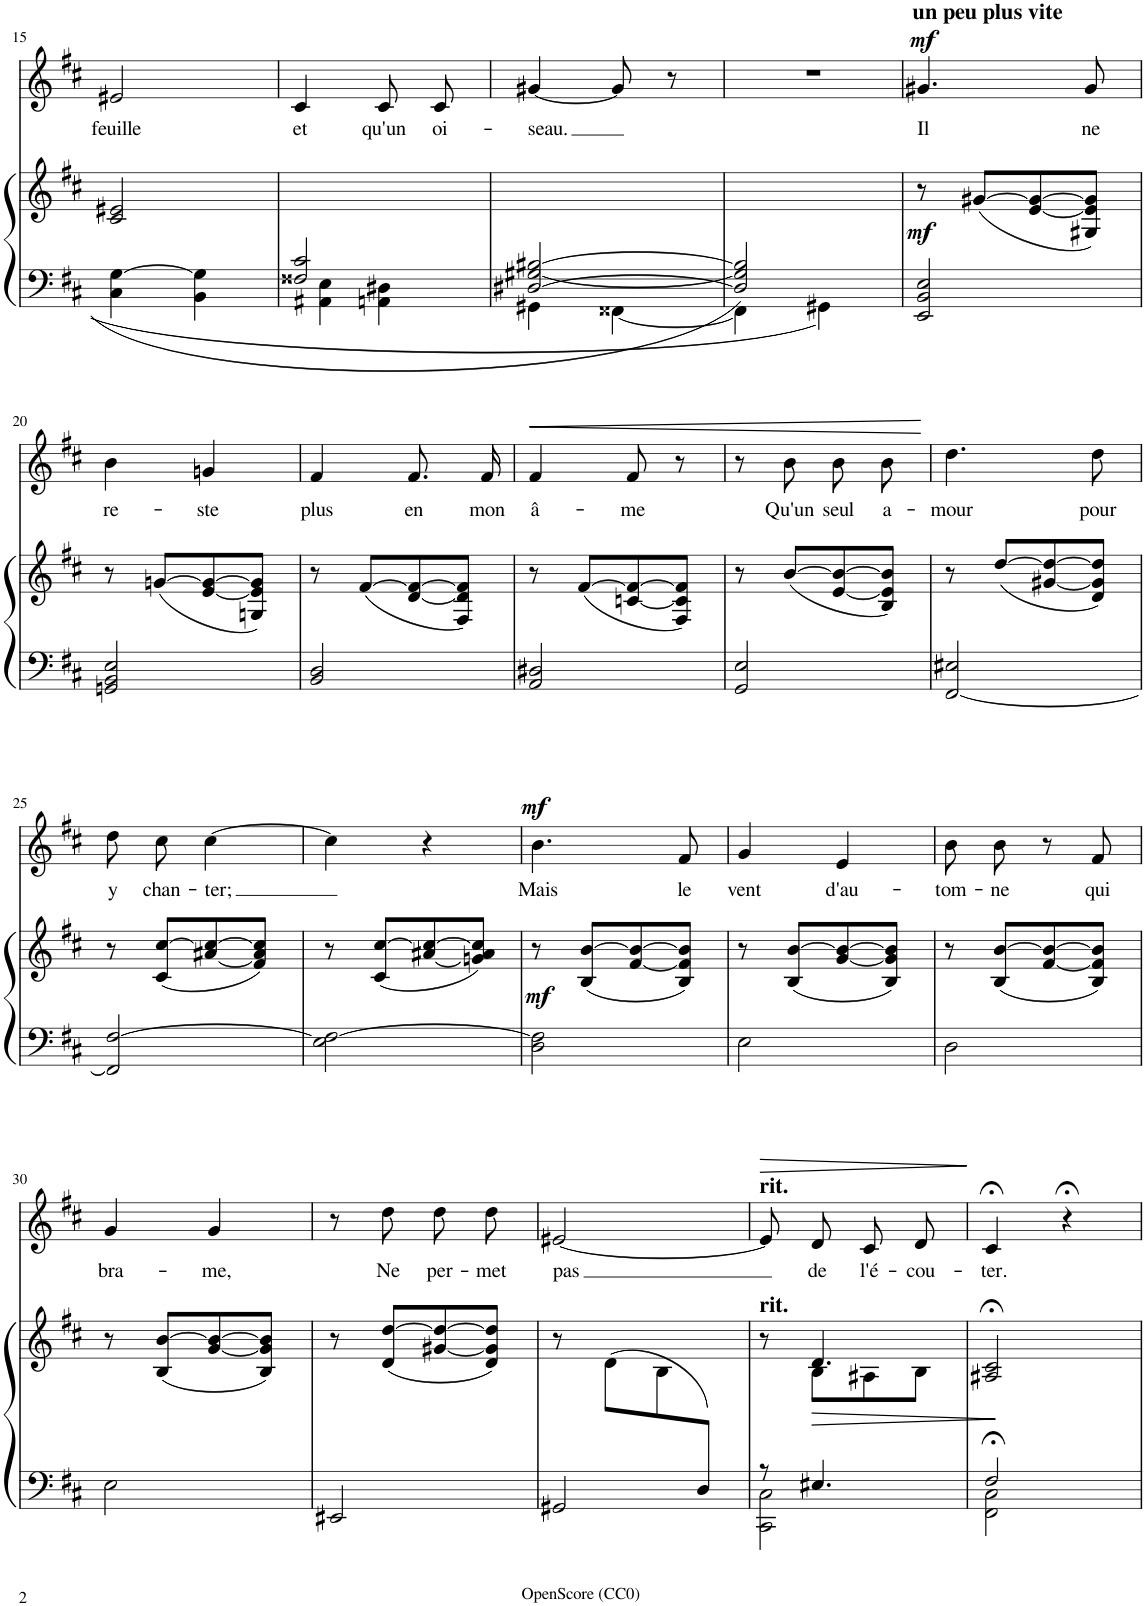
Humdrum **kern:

**kern	**kern	**dynam	**kern	**text	**dynam
*part2	*part2	*part2	*part1	*part1	*part1
*staff3	*staff2	*staff2/3	*staff1	*staff1	*staff1
*I"Piano	*	*	*I"Chant Voice	*	*
*I'Pno	*	*	*	*	*
!!LO:PB:g=z
*clefF4	*clefG2	*	*clefG2	*	*
*k[f#c#]	*k[f#c#]	*	*k[f#c#]	*	*
*M2/4	*M2/4	*	*M2/4	*	*
=15	=15	=15	=15	=15	=15
!	!	!	!	!LO:LY:b	!
4C#\ [4G\	2c#/ 2e#X/	.	2e#X/	feuille	.
4BB\ 4G\]	.	.	.	.	.
=16	=16	=16	=16	=16	=16
*^	*	*	*	*	*
!	!	!	!	!	!LO:LY:b	!
2F##X/ 2c#/	4AA#X\ 4E\	2ryy	.	4c#/	et	.
!	!	!	!	!	!LO:LY:b	!
.	4AAn\ 4D#X\	.	.	8c#/L	qu'un	.
!	!	!	!	!	!LO:LY:b	!
.	.	.	.	8c#/J	oi-	.
=17	=17	=17	=17	=17	=17	=17
!	!	!	!	!	!LO:LY:b	!
[>2D#X/ [2G#X/ [2B#X/	4GG#X\	2ryy	.	[4g#X/	-seau.	.
.	[<4FF##X\	.	.	8g#/]	.	.
.	.	.	.	8r	.	.
=18	=18	=18	=18	=18	=18	=18
2D#/] 2G#/] 2B#/]	4FF##\]	2ryy	.	2r	.	.
.	4GG#X\	.	.	.	.	.
=19	=19	=19	=19	=19	=19	=19
!	!	!	!	!LO:TX:a:B:t=un peu plus vite	!	!
!	!	!	!LO:DY:a=2	!	!LO:LY:b	!LO:DY:a
*v	*v	*	*	*	*	*
2EE/ 2BB/ 2E/	8r	mf	4.g#X/	Il	mf
.	([>8g#X/L	.	.	.	.
.	[8e/ 8g#/_	.	.	.	.
!	!	!	!	!LO:LY:b	!
.	8G#X/ 8e/] 8g#/]J)	.	8g#/	ne	.
!!LO:LB:g=z
=20	=20	=20	=20	=20	=20
!	!	!	!	!LO:LY:b	!
2GGn/ 2BB/ 2E/	8r	.	4b\	re-	.
.	([>8gn/L	.	.	.	.
!	!	!	!	!LO:LY:b	!
.	[8e/ 8g/_	.	4gn/	-ste	.
.	8Gn/ 8e/] 8g/]J)	.	.	.	.
=21	=21	=21	=21	=21	=21
!	!	!	!	!LO:LY:b	!
2BB/ 2D/	8r	.	4f#/	plus	.
.	([>8f#/L	.	.	.	.
!	!	!	!	!LO:LY:b	!
.	[8d/ 8f#/_	.	8.f#/L	en	.
.	8F#/ 8d/] 8f#/]J)	.	.	.	.
!	!	!	!	!LO:LY:b	!
.	.	.	16f#/Jk	mon	.
=22	=22	=22	=22	=22	=22
!	!	!	!	!LO:LY:b	!LO:HP:b
2AA/ 2D#X/	8r	.	4f#/	â-	<
.	([>8f#/L	.	.	.	.
!	!	!	!	!LO:LY:b	!
.	[8cn/ 8f#/_	.	8f#/	-me	.
.	8F#/ 8c/] 8f#/]J)	.	8r	.	.
=23	=23	=23	=23	=23	=23
2GG/ 2E/	8r	.	8r	.	.
!	!	!	!	!LO:LY:b	!
.	([>8b/L	.	8b\	Qu'un	.
!	!	!	!	!LO:LY:b	!
.	[8e/ 8b/_	.	8b\L	seul	.
!	!	!	!	!LO:LY:b	!
.	8B/ 8e/] 8b/]J)	.	8b\J	a-	.
.	.	.	.	.	[
=24	=24	=24	=24	=24	=24
!	!	!	!	!LO:LY:b	!
[2FF#/ 2E#X/	8r	.	4.dd\	-mour	.
.	([>8dd/L	.	.	.	.
.	[8g#X/ 8dd/_	.	.	.	.
!	!	!	!	!LO:LY:b	!
.	8d/ 8g#/] 8dd/]J)	.	8dd\	pour	.
!!LO:LB:g=z
=25	=25	=25	=25	=25	=25
!	!	!	!	!LO:LY:b	!
2FF#/] [2F#/	8r	.	8dd\L	y	.
!	!	!	!	!LO:LY:b	!
.	(8c#/ [>8cc#/L	.	8cc#\J	chan-	.
!	!	!	!	!LO:LY:b	!
.	[8a#X/ 8cc#/_	.	[4cc#\	-ter;	.
.	8f#/ 8a#/] 8cc#/]J)	.	.	.	.
=26	=26	=26	=26	=26	=26
2E\ 2F#\_	8r	.	4cc#\]	.	.
.	(8c#/ [>8cc#/L	.	.	.	.
.	[8a#X/ 8cc#/_	.	4r	.	.
.	8gn/ 8a#/] 8cc#/]J)	.	.	.	.
=27	=27	=27	=27	=27	=27
!	!	!LO:DY:a=2	!	!LO:LY:b	!LO:DY:a
2D\ 2F#\]	8r	mf	4.b\	Mais	mf
.	(8B/ [>8b/L	.	.	.	.
.	[8f#/ 8b/_	.	.	.	.
!	!	!	!	!LO:LY:b	!
.	8B/ 8f#/] 8b/]J)	.	8f#/	le	.
=28	=28	=28	=28	=28	=28
!	!	!	!	!LO:LY:b	!
2E\	8r	.	4g/	vent	.
.	(8B/ [>8b/L	.	.	.	.
!	!	!	!	!LO:LY:b	!
.	[8g/ 8b/_	.	4e/	d'au-	.
.	8B/ 8g/] 8b/]J)	.	.	.	.
=29	=29	=29	=29	=29	=29
!	!	!	!	!LO:LY:b	!
2D\	8r	.	8b\L	-tom-	.
!	!	!	!	!LO:LY:b	!
.	(8B/ [>8b/L	.	8b\J	-ne	.
.	[8f#/ 8b/_	.	8r	.	.
!	!	!	!	!LO:LY:b	!
.	8B/ 8f#/] 8b/]J)	.	8f#/	qui	.
!!LO:LB:g=z
=30	=30	=30	=30	=30	=30
!	!	!	!	!LO:LY:b	!
2E\	8r	.	4g/	bra-	.
.	(8B/ [>8b/L	.	.	.	.
!	!	!	!	!LO:LY:b	!
.	[8g/ 8b/_	.	4g/	-me,	.
.	8B/ 8g/] 8b/]J)	.	.	.	.
=31	=31	=31	=31	=31	=31
2EE#X/	8r	.	8r	.	.
!	!	!	!	!LO:LY:b	!
.	(8d/ [>8dd/L	.	8dd\	Ne	.
!	!	!	!	!LO:LY:b	!
.	[8g#X/ 8dd/_	.	8dd\L	per-	.
!	!	!	!	!LO:LY:b	!
.	8d/ 8g#/] 8dd/]J)	.	8dd\J	-met	.
=32	=32	=32	=32	=32	=32
*^	*	*	*	*	*
!	!	!	!	!	!LO:LY:b	!
4.ryy	2GG#X/	8r	.	[2e#X/	pas	.
.	.	(8d\L	.	.	.	.
.	.	8B\	.	.	.	.
8D/J)	.	8ryy	.	.	.	.
=33	=33	=33	=33	=33	=33	=33
*	*	*^	*	*	*	*
!	!	!	!	!	!LO:TX:a:B:t=rit.	!	!
!	!	!LO:TX:a:B:t=rit.	!	!	!	!	!
!	!	!	!	!	!	!	!LO:HP:b
8r	2CC#\ 2C#\	8r	8ryy	.	8e#/L]	.	>
!	!	!	!	!LO:HP:b	!	!LO:LY:b	!
4.E#X/	.	4.d/	8B\L	>	8d/J	de	.
!	!	!	!	!	!	!LO:LY:b	!
.	.	.	8A#X\	.	8c#/L	l'é-	.
!	!	!	!	!	!	!LO:LY:b	!
.	.	.	8B\J	.	8d/J	-cou-	.
*v	*v	*	*	*	*	*	*
*	*v	*v	*	*	*	*
.	.	.	.	.	]
=34	=34	=34	=34	=34	=34
*^	*	*	*	*	*
!	!	!	!	!	!LO:LY:b	!
2F#;</	2FF#\ 2C#\	2A#X/;< 2c#/;<	.	4c#;</	-ter.	.
.	.	.	.	4r;<	.	.
*v	*v	*	*	*	*	*
.	.	]	.	.	.
=	=	=	=	=	=
*-	*-	*-	*-	*-	*-
